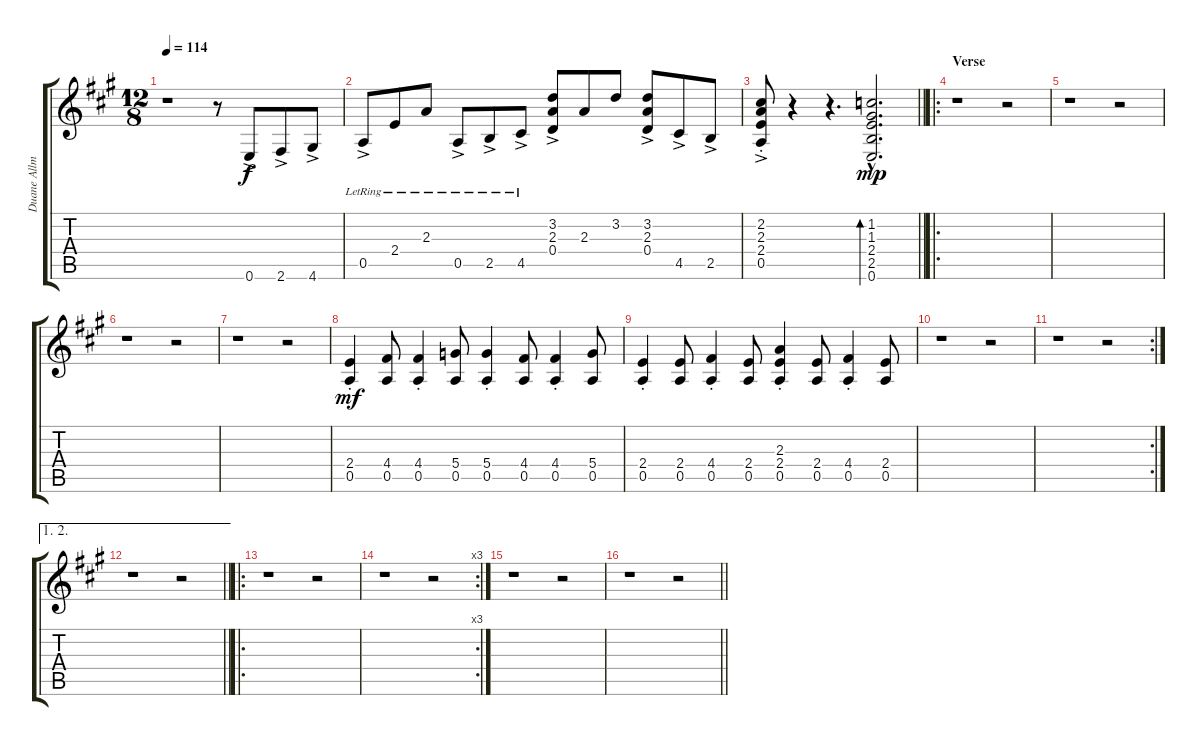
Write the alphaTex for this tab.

\track ("Duane Allman - Guitar II" "Duane Allm") {instrument distortionguitar}
\staff {score tabs}
\tuning (E4 B3 G3 D3 A2 E2) {hide}
\ts (12 8)
\tempo 114
\clef g2
\ks a
r.1{dy f instrument distortionguitar} r.8 0.6{ac}.8 2.6{ac}.8 4.6{ac}.8 |
0.5{ac lr}.8 2.4{lr}.8 2.3{lr}.8 0.5{ac lr}.8 2.5{ac lr}.8 4.5{ac lr}.8 (3.2{ac} 2.3{ac} 0.4{ac}).8 2.3.8 3.2.8 (3.2{ac} 2.3{ac} 0.4{ac}).8 4.5{ac}.8 2.5{ac}.8 |
\barLineRight lightlight
(2.2{ac st} 2.3{ac st} 2.4{ac st} 0.5{ac st}).8 r.4 r.4{d} (1.2{hac} 1.3{hac} 2.4{hac} 2.5{hac} 0.6{hac}).2{d bd 30 dy mp} |
\ro
\section ("" "Verse")
r.1 r.2 |
r.1 r.2 |
r.1 r.2 |
r.1 r.2 |
(2.4{st} 0.5{st}).4{dy mf} (4.4 0.5).8 (4.4{st} 0.5{st}).4 (5.4 0.5).8 (5.4{st} 0.5{st}).4 (4.4 0.5).8 (4.4{st} 0.5{st}).4 (5.4 0.5).8 |
(2.4{st} 0.5{st}).4 (2.4 0.5).8 (4.4{st} 0.5{st}).4 (2.4 0.5).8 (2.3{st} 2.4{st} 0.5{st}).4 (2.4 0.5).8 (4.4{st} 0.5{st}).4 (2.4 0.5).8 |
r.1 r.2 |
\rc 2
r.1 r.2 |
\ae (1 2)
\barLineRight lightlight
r.1 r.2 |
\ro
r.1 r.2 |
\rc 3
r.1 r.2 |
r.1 r.2 |
\barLineRight lightlight
r.1 r.2
